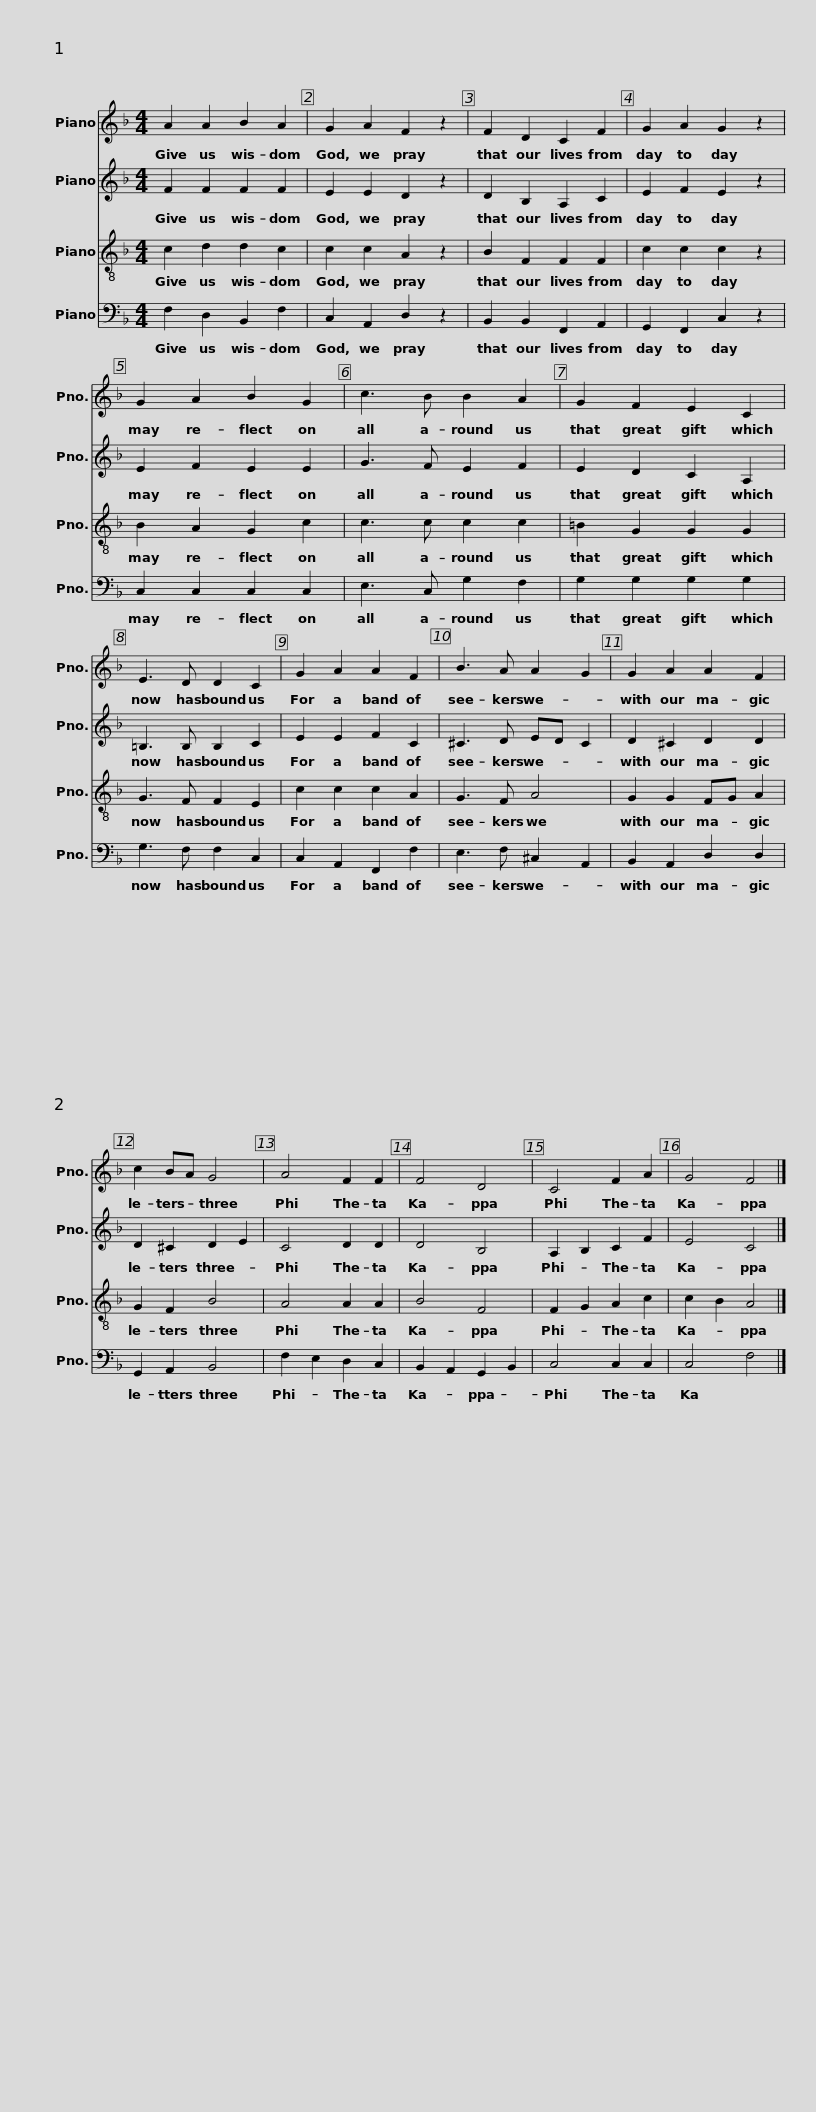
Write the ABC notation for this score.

X:1
%%score 1 2 3 4
L:1/8
M:4/4
I:linebreak $
K:F
V:1 treble
V:2 treble
V:3 treble-8
V:4 bass
V:1
 A2 A2 B2 A2 | G2 A2 F2 z2 | F2 D2 C2 F2 | G2 A2 G2 z2 | G2 A2 B2 G2 | %5
 c3 B B2 A2 |$ G2 F2 E2 C2 | E3 D D2 C2 | G2 A2 A2 F2 | B3 A A2 G2 | %10
 G2 A2 A2 F2 | c2 BA G4 |$ A4 F2 F2 | F4 D4 | C4 F2 A2 | %15
 G4 F4 |] %16
V:2
 F2 F2 F2 F2 | E2 E2 D2 z2 | D2 B,2 A,2 C2 | E2 F2 E2 z2 | E2 F2 E2 E2 | %5
 G3 F E2 F2 |$ E2 D2 C2 A,2 | =B,3 B, B,2 C2 | E2 E2 F2 C2 | ^C3 D ED C2 | %10
 D2 ^C2 D2 D2 | D2 ^C2 D2 E2 |$ C4 D2 D2 | D4 B,4 | A,2 B,2 C2 F2 | %15
 E4 C4 |] %16
V:3
 c2 d2 d2 c2 | c2 c2 A2 z2 | B2 F2 F2 F2 | c2 c2 c2 z2 | B2 A2 G2 c2 | %5
 c3 c c2 c2 |$ =B2 G2 G2 G2 | G3 F F2 E2 | c2 c2 c2 A2 | G3 F A4 | %10
 G2 G2 FG A2 | G2 F2 B4 |$ A4 A2 A2 | B4 F4 | F2 G2 A2 c2 | %15
 c2 B2 A4 |] %16
V:4
 F,2 D,2 B,,2 F,2 | C,2 A,,2 D,2 z2 | B,,2 B,,2 F,,2 A,,2 | G,,2 F,,2 C,2 z2 | C,2 C,2 C,2 C,2 | %5
 E,3 C, G,2 F,2 |$ G,2 G,2 G,2 G,2 | G,3 F, F,2 C,2 | C,2 A,,2 F,,2 F,2 | E,3 F, ^C,2 A,,2 | %10
 B,,2 A,,2 D,2 D,2 | G,,2 A,,2 B,,4 |$ F,2 E,2 D,2 C,2 | B,,2 A,,2 G,,2 B,,2 | C,4 C,2 C,2 | %15
 C,4 F,4 |] %16
